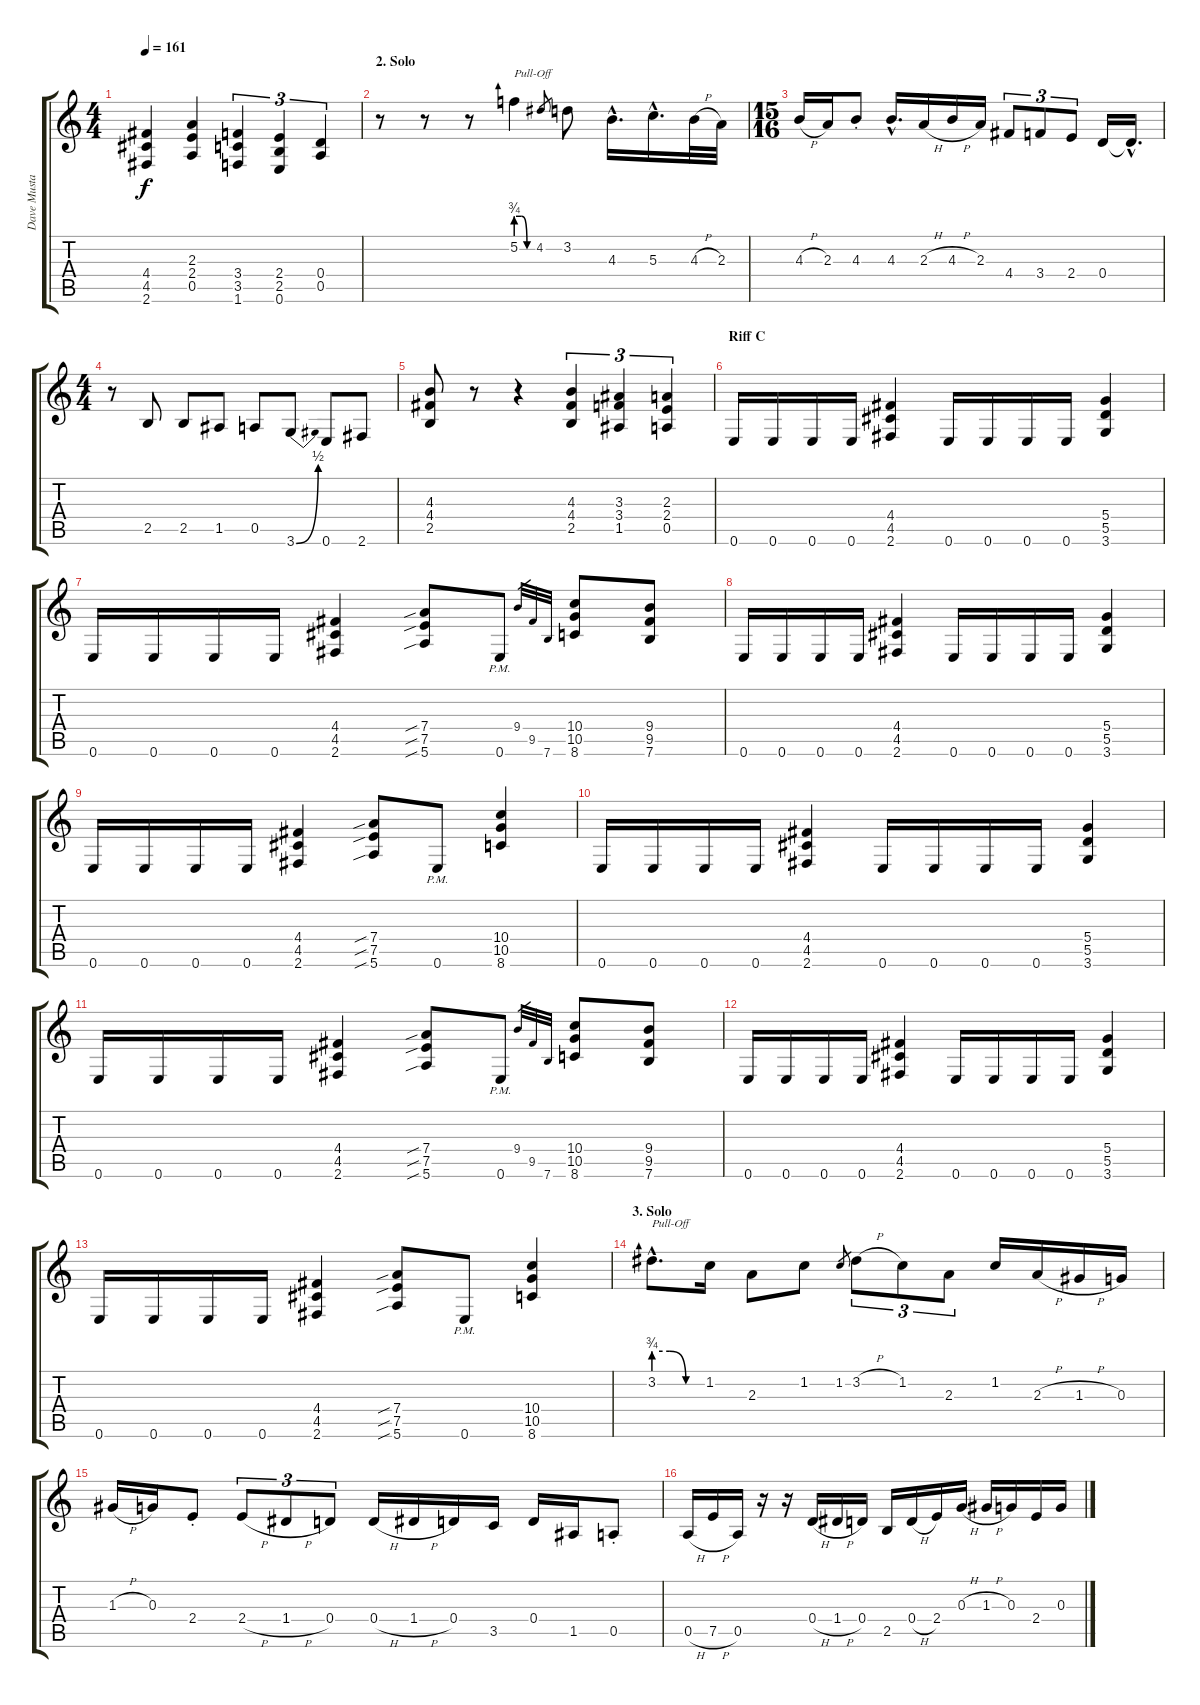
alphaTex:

\track ("Dave Mustaine" "Dave Musta") {instrument distortionguitar}
\staff {score tabs}
\tuning (E4 B3 G3 D3 A2 E2) {hide}
\ts (4 4)
\tempo 161
\clef g2
\ks c
(4.4 4.5 2.6).4{dy f} (2.3 2.4 0.5).4 (3.4 3.5 1.6).4{tu (3 2)} (2.4 2.5 0.6).4{tu (3 2)} (0.4 0.5).4{tu (3 2)} |
\section ("" "2. Solo")
r.8 r.8 r.8 5.2{be (custom 0 3 20 3 40 0 60 0)}.4{txt "Pull-Off"} 4.2.8{gr} 3.2.8 4.3{hac}.16{d} 5.3{hac}.16{d} 4.3{h}.32 2.3.32 |
\ts (15 16)
4.3{h}.16 2.3.16 4.3{st}.8 4.3{hac}.16{d} 2.3{h}.16 4.3{h}.16 2.3.16 4.4.8{tu (3 2)} 3.4.8{tu (3 2)} 2.4.8{tu (3 2)} 0.4.16 0.4{hac t}.16{d} |
\ts (4 4)
r.8 2.5.8 2.5.8 1.5.8 0.5.8 3.6{be (bend 0 0 60 2)}.8 0.6.8 2.6.8 |
(4.3 4.4 2.5).8 r.8 r.4 (4.3 4.4 2.5).4{tu (3 2)} (3.3 3.4 1.5).4{tu (3 2)} (2.3 2.4 0.5).4{tu (3 2)} |
\section ("" "Riff C")
0.6.16 0.6.16 0.6.16 0.6.16 (4.4 4.5 2.6).4 0.6.16 0.6.16 0.6.16 0.6.16 (5.4 5.5 3.6).4 |
0.6.16 0.6.16 0.6.16 0.6.16 (4.4 4.5 2.6).4 (7.4{sib} 7.5{sib} 5.6{sib}).8 0.6{pm}.8 9.4.32{gr} 9.5.32{gr} 7.6.32{gr} (10.4 10.5 8.6).8 (9.4 9.5 7.6).8 |
0.6.16 0.6.16 0.6.16 0.6.16 (4.4 4.5 2.6).4 0.6.16 0.6.16 0.6.16 0.6.16 (5.4 5.5 3.6).4 |
0.6.16 0.6.16 0.6.16 0.6.16 (4.4 4.5 2.6).4 (7.4{sib} 7.5{sib} 5.6{sib}).8 0.6{pm}.8 (10.4 10.5 8.6).4 |
0.6.16 0.6.16 0.6.16 0.6.16 (4.4 4.5 2.6).4 0.6.16 0.6.16 0.6.16 0.6.16 (5.4 5.5 3.6).4 |
0.6.16 0.6.16 0.6.16 0.6.16 (4.4 4.5 2.6).4 (7.4{sib} 7.5{sib} 5.6{sib}).8 0.6{pm}.8 9.4.32{gr} 9.5.32{gr} 7.6.32{gr} (10.4 10.5 8.6).8 (9.4 9.5 7.6).8 |
0.6.16 0.6.16 0.6.16 0.6.16 (4.4 4.5 2.6).4 0.6.16 0.6.16 0.6.16 0.6.16 (5.4 5.5 3.6).4 |
0.6.16 0.6.16 0.6.16 0.6.16 (4.4 4.5 2.6).4 (7.4{sib} 7.5{sib} 5.6{sib}).8 0.6{pm}.8 (10.4 10.5 8.6).4 |
\section ("" "3. Solo")
3.2{be (custom 0 3 20 3 40 0 60 0) hac}.8{d txt "Pull-Off" volume 15} 1.2.16 2.3.8 1.2.8 1.2.8{gr} 3.2{h}.8{tu (3 2)} 1.2.8{tu (3 2)} 2.3.8{tu (3 2)} 1.2.16 2.3{h}.16 1.3{h}.16 0.3.16 |
1.3{h}.16 0.3.16 2.4{st}.8 2.4{h}.8{tu (3 2)} 1.4{h}.8{tu (3 2)} 0.4.8{tu (3 2)} 0.4{h}.16 1.4{h}.16 0.4.16 3.5.16 0.4.16 1.5.16 0.5{st}.8 |
0.5{h}.16 7.5{h}.16 0.5.16 r.16 r.16 0.4{h}.16 1.4{h}.16 0.4.16 2.5.16 0.4{h}.16 2.4.16 0.3{h}.16 1.3{h}.16 0.3.16 2.4.16 0.3.16
